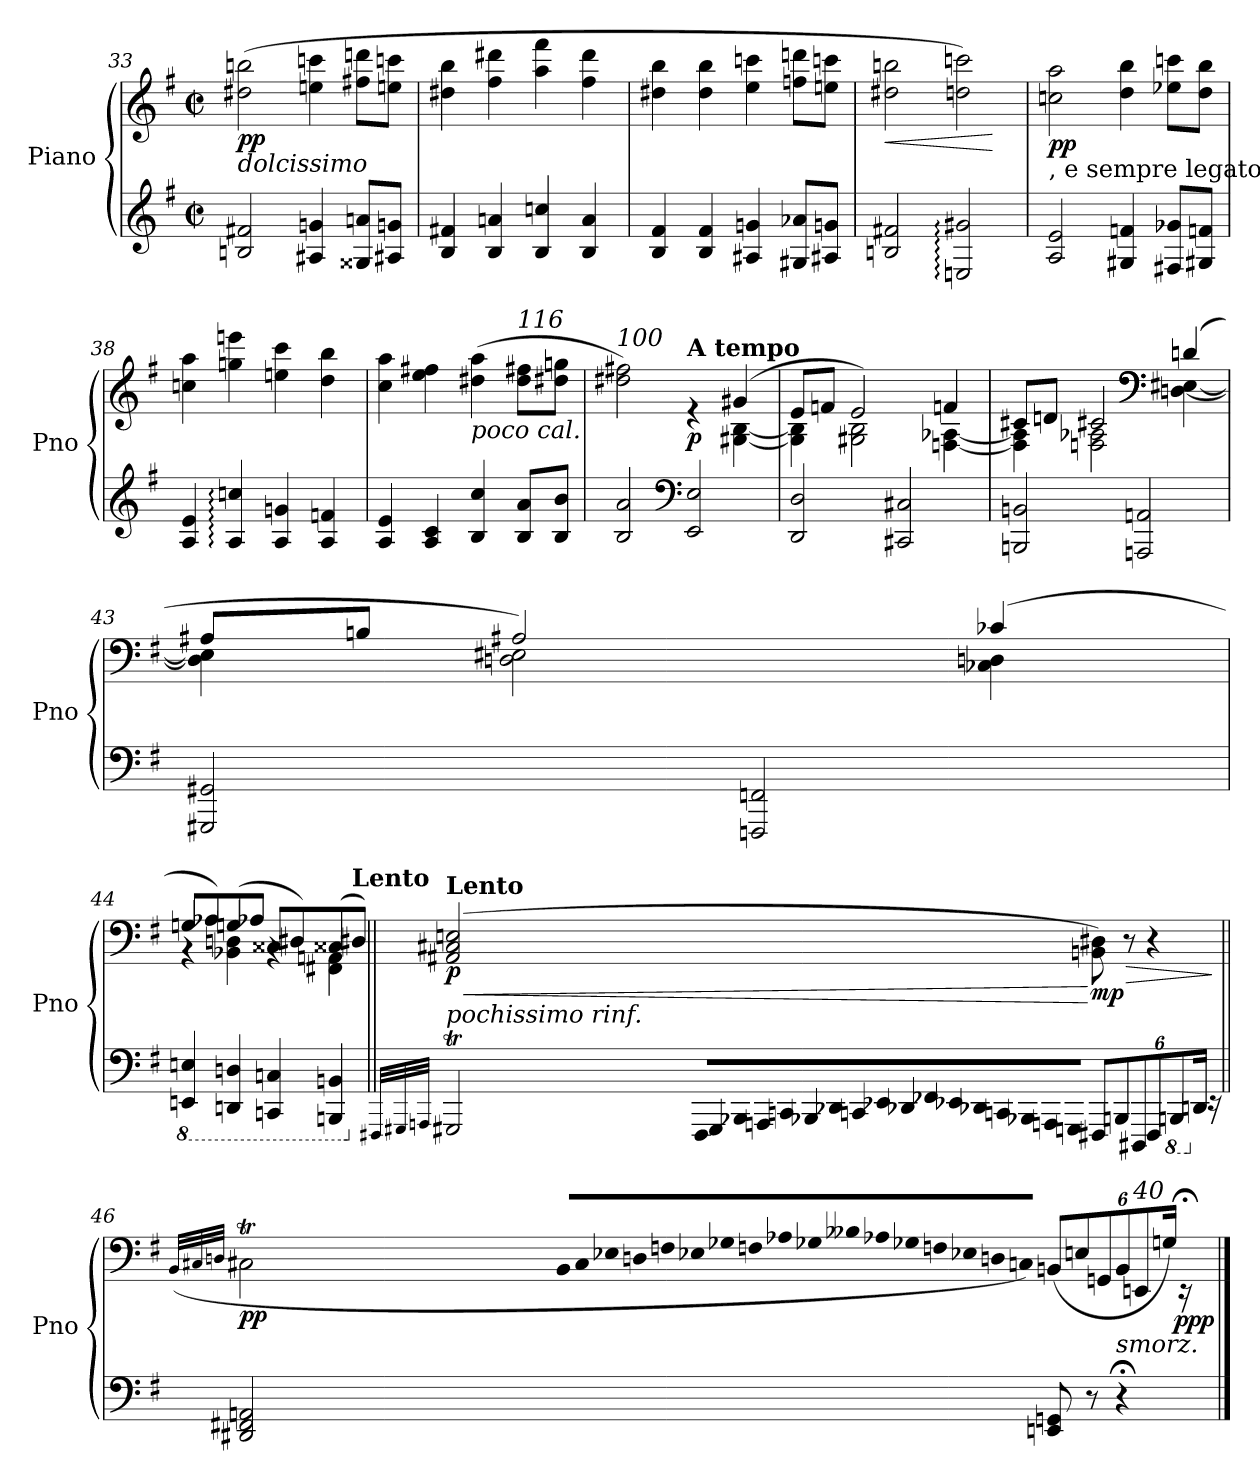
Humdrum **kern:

**kern	**kern	**dynam
*part1	*part1	*part1
*staff2	*staff1	*staff1/2
*I"Piano	*	*
*I'Pno	*	*
*clefG2	*clefG2	*
*k[f#]	*k[f#]	*
*M4/4	*M4/4	*
*met(c|)	*met(c|)	*
=33	=33	=33
!	!LO:TX:b:i:t=dolcissimo	!
!	!	!LO:DY:b
2Bn/ 2f#X/	(2dd#X\ 2bbn\	pp
4A#X/ 4gn/	4een\ 4cccn\	.
8G##X/ 8an/L	8ff#X\ 8dddn\L	.
8A#X/ 8gn/J	8een\ 8cccn\J	.
=34	=34	=34
4B/ 4f#X/	4dd#X\ 4bb\	.
4B/ 4an/	4ff#\ 4ddd#X\	.
4B/ 4ccn/	4aa\ 4fff#\	.
4B/ 4a/	4ff#\ 4ddd#\	.
=35	=35	=35
4B/ 4f#/	4dd#X\ 4bb\	.
4B/ 4f#/	4dd#\ 4bb\	.
4A#X/ 4gn/	4ee\ 4cccn\	.
8G#X/ 8a-X/L	8ffn\ 8dddn\L	.
8A#X/ 8gn/J	8een\ 8cccn\J	.
!!LO:LB:g=z
=36	=36	=36
!	!	!LO:HP:b
2Bn/ 2f#X/	2dd#X\ 2bbn\	<
2En/: 2g#X/:	2ddn\ 2cccn\)	.
.	.	[
=37	=37	=37
!	!LO:TX:b:t=, e sempre legato	!
!	!	!LO:DY:b
2A/ 2e/	2ccn\ 2aa\	pp
4G#X/ 4fn/	4dd\ 4bb\	.
8F#X/ 8g-X/L	8ee-X\ 8cccn\L	.
8G#X/ 8fn/J	8dd\ 8bb\J	.
=38	=38	=38
4A/ 4e/	4ccn\ 4aa\	.
4A/: 4ccn/:	4ggn\ 4eeen\	.
4A/ 4gn/	4een\ 4ccc\	.
4A/ 4fn/	4dd\ 4bb\	.
=39	=39	=39
4A/ 4e/	4cc\ 4aa\	.
4A/ 4c/	4ee\ 4ff#X\	.
!	!LO:TX:b:i:t=poco cal.	!
4B/ 4cc/	(4dd#X\ 4aa\	.
!	!LO:TX:a:i:t=116	!
8B/ 8a/L	8dd#\ 8ff#X\L	.
8B/ 8b/J	8dd#X\ 8ggn\J	.
=40	=40	=40
*	*^	*
!	!LO:TX:a:i:t=100	!	!
2B/ 2a/	2dd#X\ 2ff#X\)	2.ryy	.
*clefF4	*	*	*
!	!LO:TX:a:B:t=A tempo	!	!
!	!	!	!LO:DY:b
2EE/ 2E/	4re	.	p
.	(4g#X/	[4G#X\ [4B\	.
!!LO:PB:g=z	!!
=41	=41	=41	=41
2DD/ 2D/	8e/L	4G#\] 4B\]	.
.	8fn/J	.	.
.	2e/)	2G#X\ 2B\	.
2CC#X/ 2C#X/	.	.	.
.	4fn/	[4Fn\ [4A-X\	.
=42	=42	=42	=42
2BBBn/ 2BBn/	8c#X/L	4F\] 4A-\]	.
.	8dn/J	.	.
.	2c#X/	2Fn\ 2A-X\	.
2AAAn/ 2AAn/	.	.	.
*	*clefF4	*	*
.	(4dn/	[4Dn\ [4E#X\	.
=43	=43	=43	=43
2GGG#X/ 2GG#X/	8A#X/L	4D\] 4E#\]	.
.	8Bn/J	.	.
.	2A#X/)	2Dn\ 2E#X\	.
2FFFn/ 2FFn/	.	.	.
.	(4c-X/	4C-X\ 4Dn\	.
=44	=44	=44	=44
*8ba	*	*	*
4EEEn/ 4EEn/	8Gn/L	4r	.
.	8A-X/)	.	.
4DDDn/ 4DDn/	(8Gn/	4BB-X\ 4Dn\	.
.	8A-X/J	.	.
4CCCn/ 4CCn/	8C##X/L	4rBB	.
.	8D#X/)	.	.
4BBBBn/ 4BBBn/	(8C##X/	4FF#X\ 4AAn\	.
!	!LO:TX:a:B:t=Lento	!	!
.	8D#X/J)	.	.
*	*v	*v	*
!!LO:LB:g=z
=45||	=45||	=45||
*X8ba	*	*
32qFFF#X/LLL	.	.
32qGGG#X/	.	.
32qAAAn/JJJ	.	.
*^	*	*
!	!	!LO:TX:a:B:t=Lento	!
!	!	!LO:TX:b:i:t=pochissimo rinf.	!
!	!	!	!LO:HP:b
!	!	!	!LO:DY:n=1:b
2GGG#t/	64FFF#!yy	(2AA#X/ 2C#X/ 2En/	< p
.	64GGG#!yy	.	.
.	64AAA!yy	.	.
.	64GGG#!yy	.	.
.	64AAA!yy	.	.
.	64GGG#!yy	.	.
.	64AAA!yy	.	.
.	64GGG#!yy	.	.
.	64AAA!yy	.	.
.	64GGG#!yy	.	.
.	64AAA!yy	.	.
.	64GGG#!yy	.	.
.	64AAA!yy	.	.
.	64GGG#!yy	.	.
.	64AAA!yy	.	.
.	64GGG#!yy	.	.
*	*Xtuplet	*	*
!	!LO:N:vis=32	!	!
.	480%7FFF#/LLL	.	.
!	!LO:N:vis=32	!	!
.	480%7GGG#/	.	.
!	!LO:N:vis=32	!	!
.	480%7BBB-X/	.	.
!	!LO:N:vis=32	!	!
.	480%7AAAn/	.	.
!	!LO:N:vis=32	!	!
.	480%7CCn/	.	.
!	!LO:N:vis=32	!	!
.	480%7BBB-X/	.	.
!	!LO:N:vis=32	!	!
.	480%7DD-X/	.	.
!	!LO:N:vis=32	!	!
.	480%7CCn/	.	.
!	!LO:N:vis=32	!	!
.	480%7EE-X/	.	.
!	!LO:N:vis=32	!	!
.	480%7DD-X/	.	.
!	!LO:N:vis=32	!	!
.	480%7FF-X/	.	.
!	!LO:N:vis=32	!	!
.	480%7EE-X/	.	.
!	!LO:N:vis=32	!	!
.	480%7DD-X/	.	.
!	!LO:N:vis=32	!	!
.	480%7CCn/	.	.
!	!LO:N:vis=32	!	!
.	480%7BBB-X/	.	.
!	!LO:N:vis=32	!	!
.	480%7AAAn/	.	.
!	!LO:N:vis=32	!	!
.	480%7GGGn/JJJ	.	.
.	480%241ryy	.	.
*tuplet	*	*	*
*Xbrackettup	*	*	*
!	!	!	!LO:HP:n=1:b
!	!	!	!LO:DY:n=2:b
12FFF#X/L	.	8BBn\ 8D#X\)	[ > mp
12BBBn/	.	.	.
.	.	8r	.
12DDD#X/	.	.	.
12FFF#/	.	4r	.
*8ba	*	*	*
12BBBBn/	.	.	.
*X8ba	*	*	*
24DDn/Jk	.	.	.
24rEE	.	.	.
*v	*v	*	*
.	.	]
!!LO:LB:g=z
=46||	=46||	=46||
.	(32qBB/LLL	.
.	32qC#X/	.
.	32qDn/JJJ	.
*	*^	*
!	!	!	!LO:DY:b
2DD#X/ 2FF#X/ 2AAn/	2C#t\	64BB!yy	pp
.	.	64C#!yy	.
.	.	64D!yy	.
.	.	64C#!yy	.
.	.	64D!yy	.
.	.	64C#!yy	.
.	.	64D!yy	.
.	.	64C#!yy	.
.	.	64D!yy	.
.	.	64C#!yy	.
.	.	64D!yy	.
.	.	64C#!yy	.
.	.	64D!yy	.
.	.	64C#!yy	.
.	.	64D!yy	.
.	.	64C#!yy	.
*	*	*Xtuplet	*
!	!	!LO:N:vis=32	!
.	.	480%7BB/LLL	.
!	!	!LO:N:vis=32	!
.	.	480%7C#/	.
!	!	!LO:N:vis=32	!
.	.	480%7E-X/	.
!	!	!LO:N:vis=32	!
.	.	480%7Dn/	.
!	!	!LO:N:vis=32	!
.	.	480%7Fn/	.
!	!	!LO:N:vis=32	!
.	.	480%7E-X/	.
!	!	!LO:N:vis=32	!
.	.	480%7G-X/	.
!	!	!LO:N:vis=32	!
.	.	480%7Fn/	.
!	!	!LO:N:vis=32	!
.	.	480%7A-X/	.
!	!	!LO:N:vis=32	!
.	.	480%7G-X/	.
!	!	!LO:N:vis=32	!
.	.	480%7B--X/	.
!	!	!LO:N:vis=32	!
.	.	480%7A-X/	.
!	!	!LO:N:vis=32	!
.	.	480%7G-X/	.
!	!	!LO:N:vis=32	!
.	.	480%7Fn/	.
!	!	!LO:N:vis=32	!
.	.	480%7E-X/	.
!	!	!LO:N:vis=32	!
.	.	480%7Dn/	.
!	!	!LO:N:vis=32	!
.	.	480%7Cn/JJJ)	.
.	.	480%241ryy	.
*	*tuplet	*	*
*	*Xbrackettup	*	*
8EEn/ 8GGn/	(12BBn/L	.	.
.	12En/	.	.
8r	.	.	.
.	12GGn/	.	.
!	!LO:TX:b:i:t=smorz.	!	!
4r;<	12BB/	.	.
!	!LO:TX:a:i:t=40	!	!
.	12EEn/	.	.
.	24Gn/Jk)	.	.
!	!	!	!LO:DY:b
.	24r;<EE	.	ppp
*	*v	*v	*
==	==	==
*-	*-	*-
